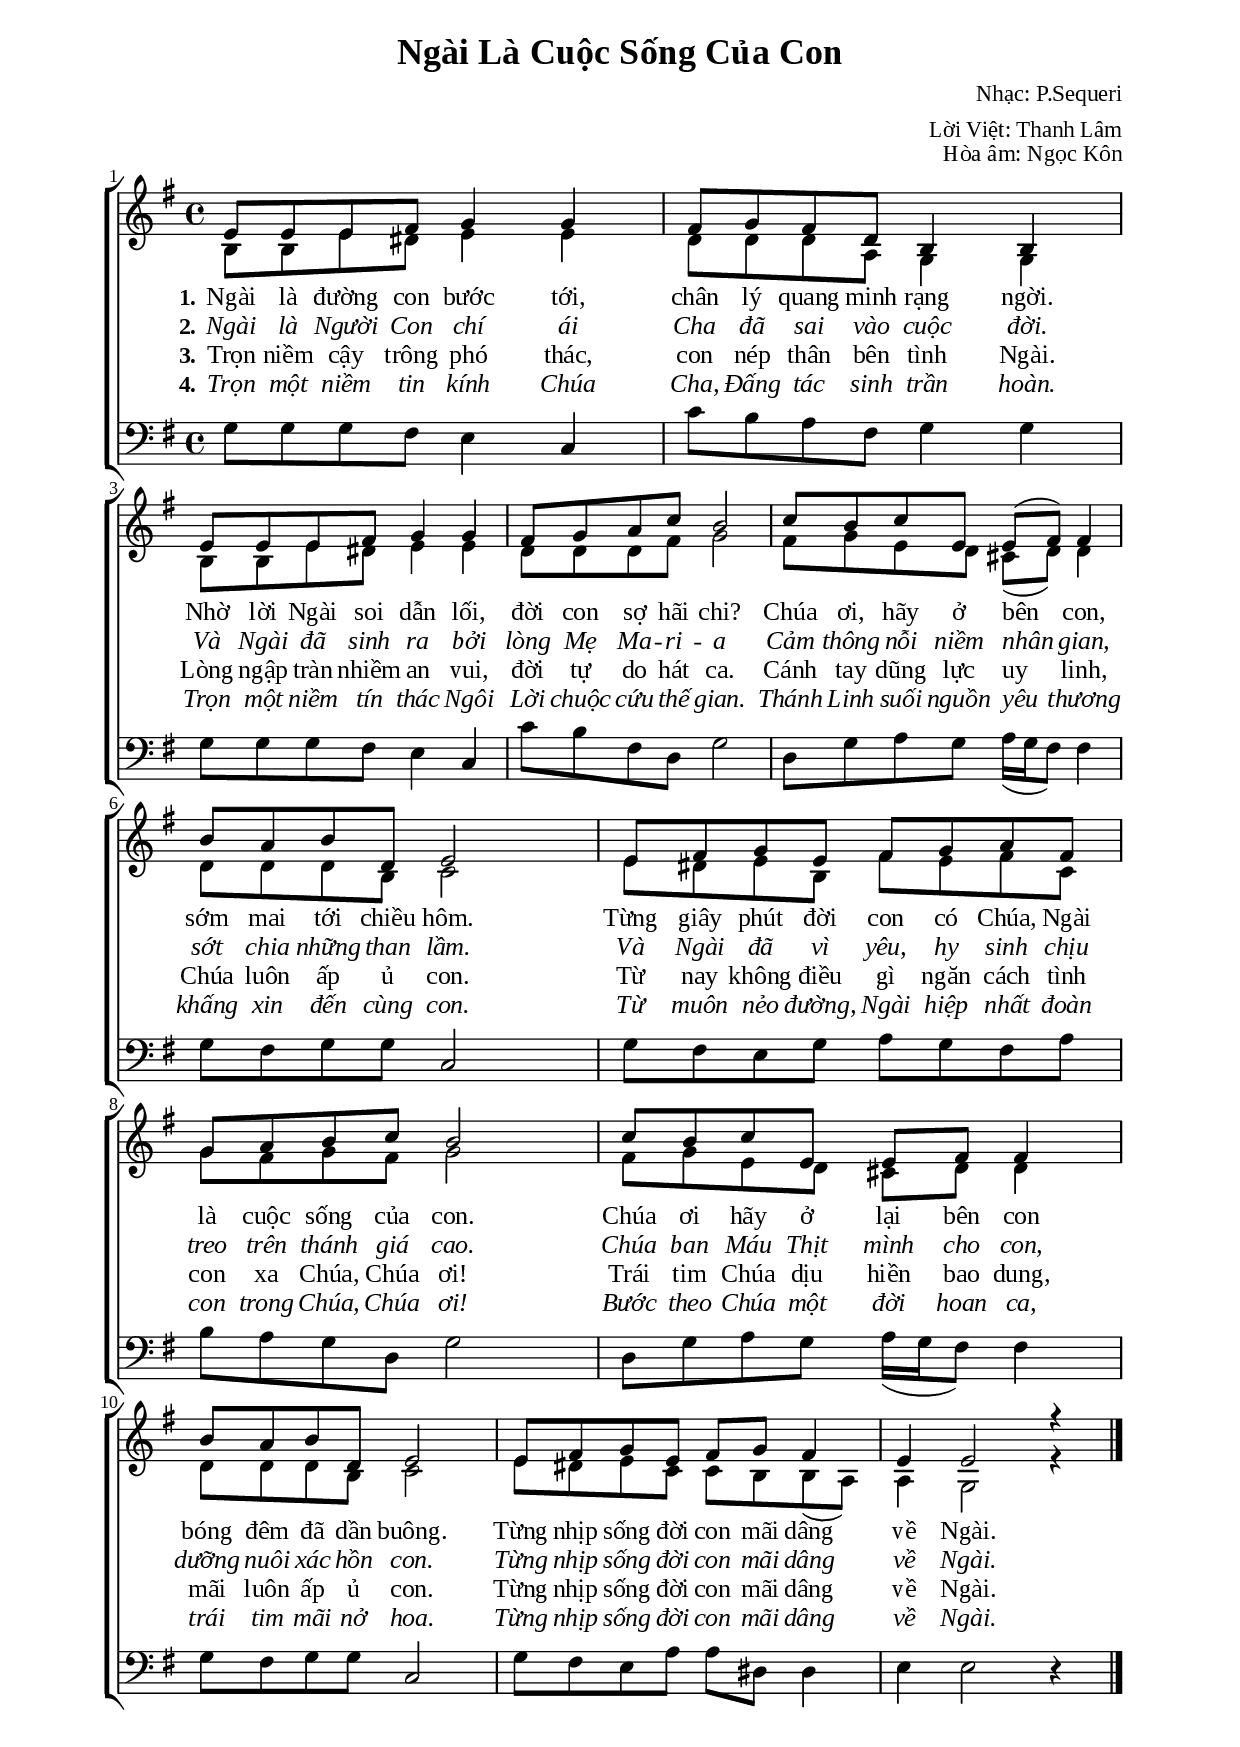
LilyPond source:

\version "2.18.2"
\include "english.ly"


\header {
  title = "Ngài Là Cuộc Sống Của Con"
  composer = "Nhạc: P.Sequeri"
  opus = "Hòa âm: Ngọc Kôn"
  arranger = "Lời Việt: Thanh Lâm"
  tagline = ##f
}

globalSettings = {
  \set Score.barNumberVisibility = #all-bar-numbers-visible
  \key g \major
  \time 4/4
}

verseSettings = {
  \phrasingSlurDashed
}

\paper {
  #(set-paper-size "a4")
  %top-margin = 15\mm
  %bottom-margin = 15\mm
  left-margin = 20\mm
  right-margin = 20\mm
  print-page-number = #f
  indent = #0
  #(define fonts
	 (make-pango-font-tree "Liberation Serif"
	 		       "Liberation Serif"
			       "Liberation Serif"
			       (/ 20 20)))
  page-count = #1
}

printItalic = \with {
  \override LyricText.font-shape = #'italic
}

% Soprano music
musicSoprano = \relative c' {
  e8 e e fs g4 g |
  fs8 g fs d b4 b |
  e8 e e fs g4 g |
  fs8 g a c b2 |
  c8 b c e, e (fs) fs4 |
  b8 a b d, e2 |
  e8 fs g e fs g a fs |
  g a b c b2 |
  c8 b c e, e fs fs4 |
  b8 a b d, e2 |
  e8 fs g e fs g fs4 |
  e4 e2 r4 \bar "|."
}

% Alto music
musicAlto = \relative c' {
  b8 b e ds e4 e |
  d8 d d a g4 g |
  b8 b e ds e4 e |
  d8 d d fs g2 |
  fs8 g e d cs (d) d4 |
  d8 d d b c2 |
  e8 ds e b fs' e fs c |
  g' fs g fs g2 |
  fs8 g e d cs d d4 |
  d8 d d b c2 |
  e8 ds e c c b b (a) |
  a4 g2 r4
}

% Basso music
musicBasso = \relative c' {
  g8 g g fs e4 c |
  c'8 b a fs g4 g |
  g8 g g fs e4 c |
  c'8 b fs d g2 |
  d8 g a g a16 (g fs8) fs4 |
  g8 fs g g c,2 |
  g'8 fs e g a g fs a |
  b a g d g2 |
  d8 g a g a16 (g fs8) fs4 |
  g8 fs g g c,2 |
  g'8 fs e a a ds, ds4 |
  e e2 r4
}


% 11. Chorus lyrics
lyricVerseOne = \lyricmode {
  \set stanza = #"1."
  Ngài là đường con bước tới, chân lý quang minh rạng ngời.
  Nhờ lời Ngài soi dẫn lối, đời con sợ hãi chi?
  Chúa ơi, hãy ở bên con, sớm mai tới chiều hôm.
  Từng giây phút đời con có Chúa, Ngài là cuộc sống của con.
  Chúa ơi hãy ở lại bên con bóng đêm đã dần buông.
  Từng nhịp sống đời con mãi dâng về Ngài.
}

lyricVerseTwo = \lyricmode {
  \set stanza = #"2."
  Ngài là Người Con chí ái Cha đã sai vào cuộc đời.
  Và Ngài đã sinh ra bởi lòng Mẹ Ma -- ri -- a
  Cảm thông nỗi niềm nhân gian, sớt chia những than lầm.
  Và Ngài đã vì yêu, hy sinh chịu treo trên thánh giá cao.
  Chúa ban Máu Thịt mình cho con, dưỡng nuôi xác hồn con.
  Từng nhịp sống đời con mãi dâng về Ngài.
}

% 10. Verse lyrics
lyricVerseThree = \lyricmode {
  \set stanza = #"3."
  Trọn niềm cậy trông phó thác, con nép thân bên tình Ngài.
  Lòng ngập tràn nhiềm an vui, đời tự do hát ca.
  Cánh tay dũng lực uy linh, Chúa luôn ấp ủ con.
  Từ nay không điều gì ngăn cách tình con xa Chúa, Chúa ơi!
  Trái tim Chúa dịu hiền bao dung, mãi luôn ấp ủ con.
  Từng nhịp sống đời con mãi dâng về Ngài.
}

lyricVerseFour = \lyricmode {
  \set stanza = #"4."
  Trọn một niềm tin kính Chúa Cha, Đấng tác sinh trần hoàn.
  Trọn một niềm tín thác Ngôi Lời chuộc cứu thế gian.
  Thánh Linh suối nguồn yêu thương khấng xin đến cùng con.
  Từ muôn nẻo đường, Ngài hiệp nhất đoàn con trong Chúa, Chúa ơi!
  Bước theo Chúa một đời hoan ca, trái tim mãi nở hoa.
  Từng nhịp sống đời con mãi dâng về Ngài.
}

% 12. Layout
\score {
    \new ChoirStaff <<
      \new Staff <<
        \clef "treble"
        \new Voice = "soprano" {
          \voiceOne \globalSettings \stemUp \slurUp \musicSoprano
        }
        \new Voice = "alto" {
          \voiceTwo \globalSettings \stemDown \slurDown \musicAlto
        }
      >>
      \new Lyrics \lyricsto soprano \lyricVerseOne
      \new Lyrics \printItalic \lyricsto soprano \lyricVerseTwo
      \new Lyrics \lyricsto soprano \lyricVerseThree
      \new Lyrics \printItalic \lyricsto soprano \lyricVerseFour
      
      \new Staff <<
        \clef "bass"
        \new Voice = "basso" {
          \globalSettings \stemNeutral \slurDown \musicBasso
        }
      >>
    >>
}



